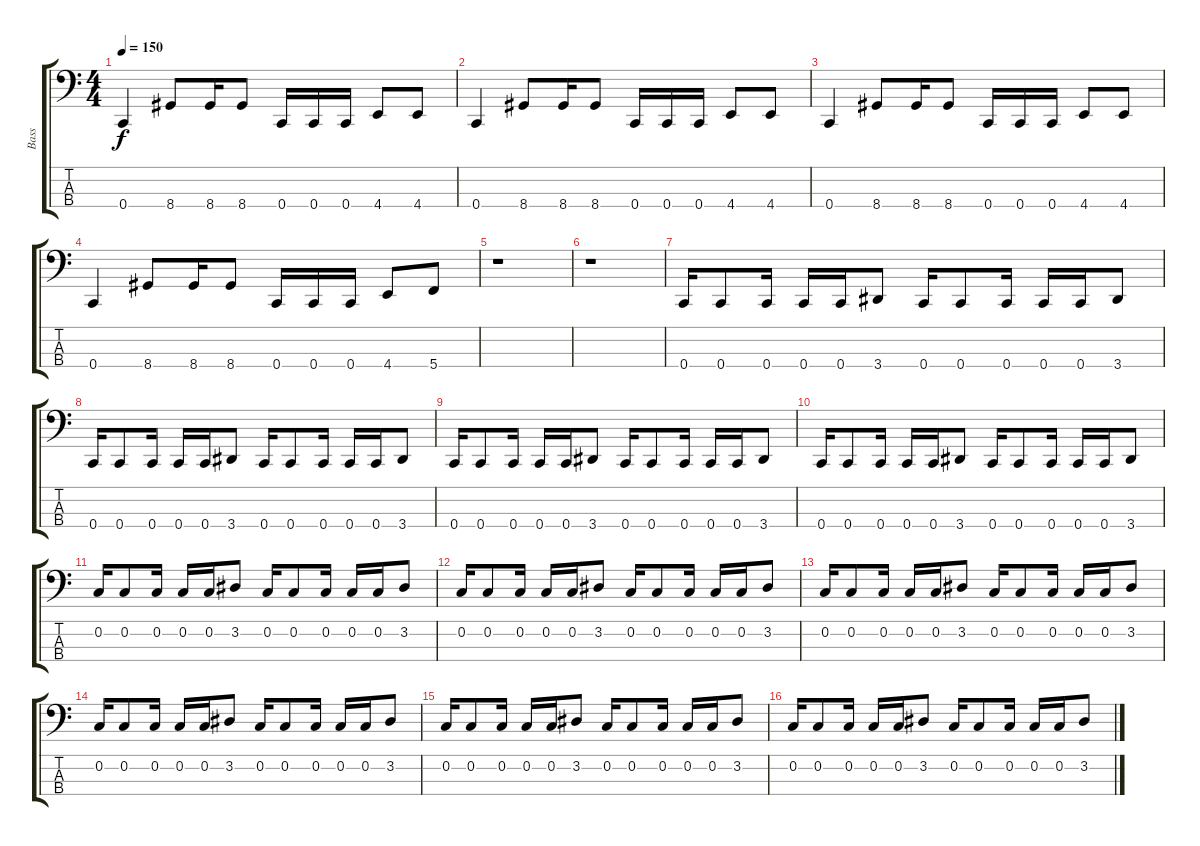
\track ("Bass" "Bass") {instrument electricbassfinger}
\staff {score tabs}
\tuning (F2 C2 G1 C1) {hide}
\ts (4 4)
\tempo 150
\clef f4
\ks c
0.4.4{dy f} 8.4.8 8.4.16 8.4.8 0.4.16 0.4.16 0.4.16 4.4.8 4.4.8 |
0.4.4 8.4.8 8.4.16 8.4.8 0.4.16 0.4.16 0.4.16 4.4.8 4.4.8 |
0.4.4 8.4.8 8.4.16 8.4.8 0.4.16 0.4.16 0.4.16 4.4.8 4.4.8 |
0.4.4 8.4.8 8.4.16 8.4.8 0.4.16 0.4.16 0.4.16 4.4.8 5.4.8 |
r.1 |
r.1 |
0.4.16 0.4.8 0.4.16 0.4.16 0.4.16 3.4.8 0.4.16 0.4.8 0.4.16 0.4.16 0.4.16 3.4.8 |
0.4.16 0.4.8 0.4.16 0.4.16 0.4.16 3.4.8 0.4.16 0.4.8 0.4.16 0.4.16 0.4.16 3.4.8 |
0.4.16 0.4.8 0.4.16 0.4.16 0.4.16 3.4.8 0.4.16 0.4.8 0.4.16 0.4.16 0.4.16 3.4.8 |
0.4.16 0.4.8 0.4.16 0.4.16 0.4.16 3.4.8 0.4.16 0.4.8 0.4.16 0.4.16 0.4.16 3.4.8 |
0.2.16 0.2.8 0.2.16 0.2.16 0.2.16 3.2.8 0.2.16 0.2.8 0.2.16 0.2.16 0.2.16 3.2.8 |
0.2.16 0.2.8 0.2.16 0.2.16 0.2.16 3.2.8 0.2.16 0.2.8 0.2.16 0.2.16 0.2.16 3.2.8 |
0.2.16 0.2.8 0.2.16 0.2.16 0.2.16 3.2.8 0.2.16 0.2.8 0.2.16 0.2.16 0.2.16 3.2.8 |
0.2.16 0.2.8 0.2.16 0.2.16 0.2.16 3.2.8 0.2.16 0.2.8 0.2.16 0.2.16 0.2.16 3.2.8 |
0.2.16 0.2.8 0.2.16 0.2.16 0.2.16 3.2.8 0.2.16 0.2.8 0.2.16 0.2.16 0.2.16 3.2.8 |
0.2.16 0.2.8 0.2.16 0.2.16 0.2.16 3.2.8 0.2.16 0.2.8 0.2.16 0.2.16 0.2.16 3.2.8
